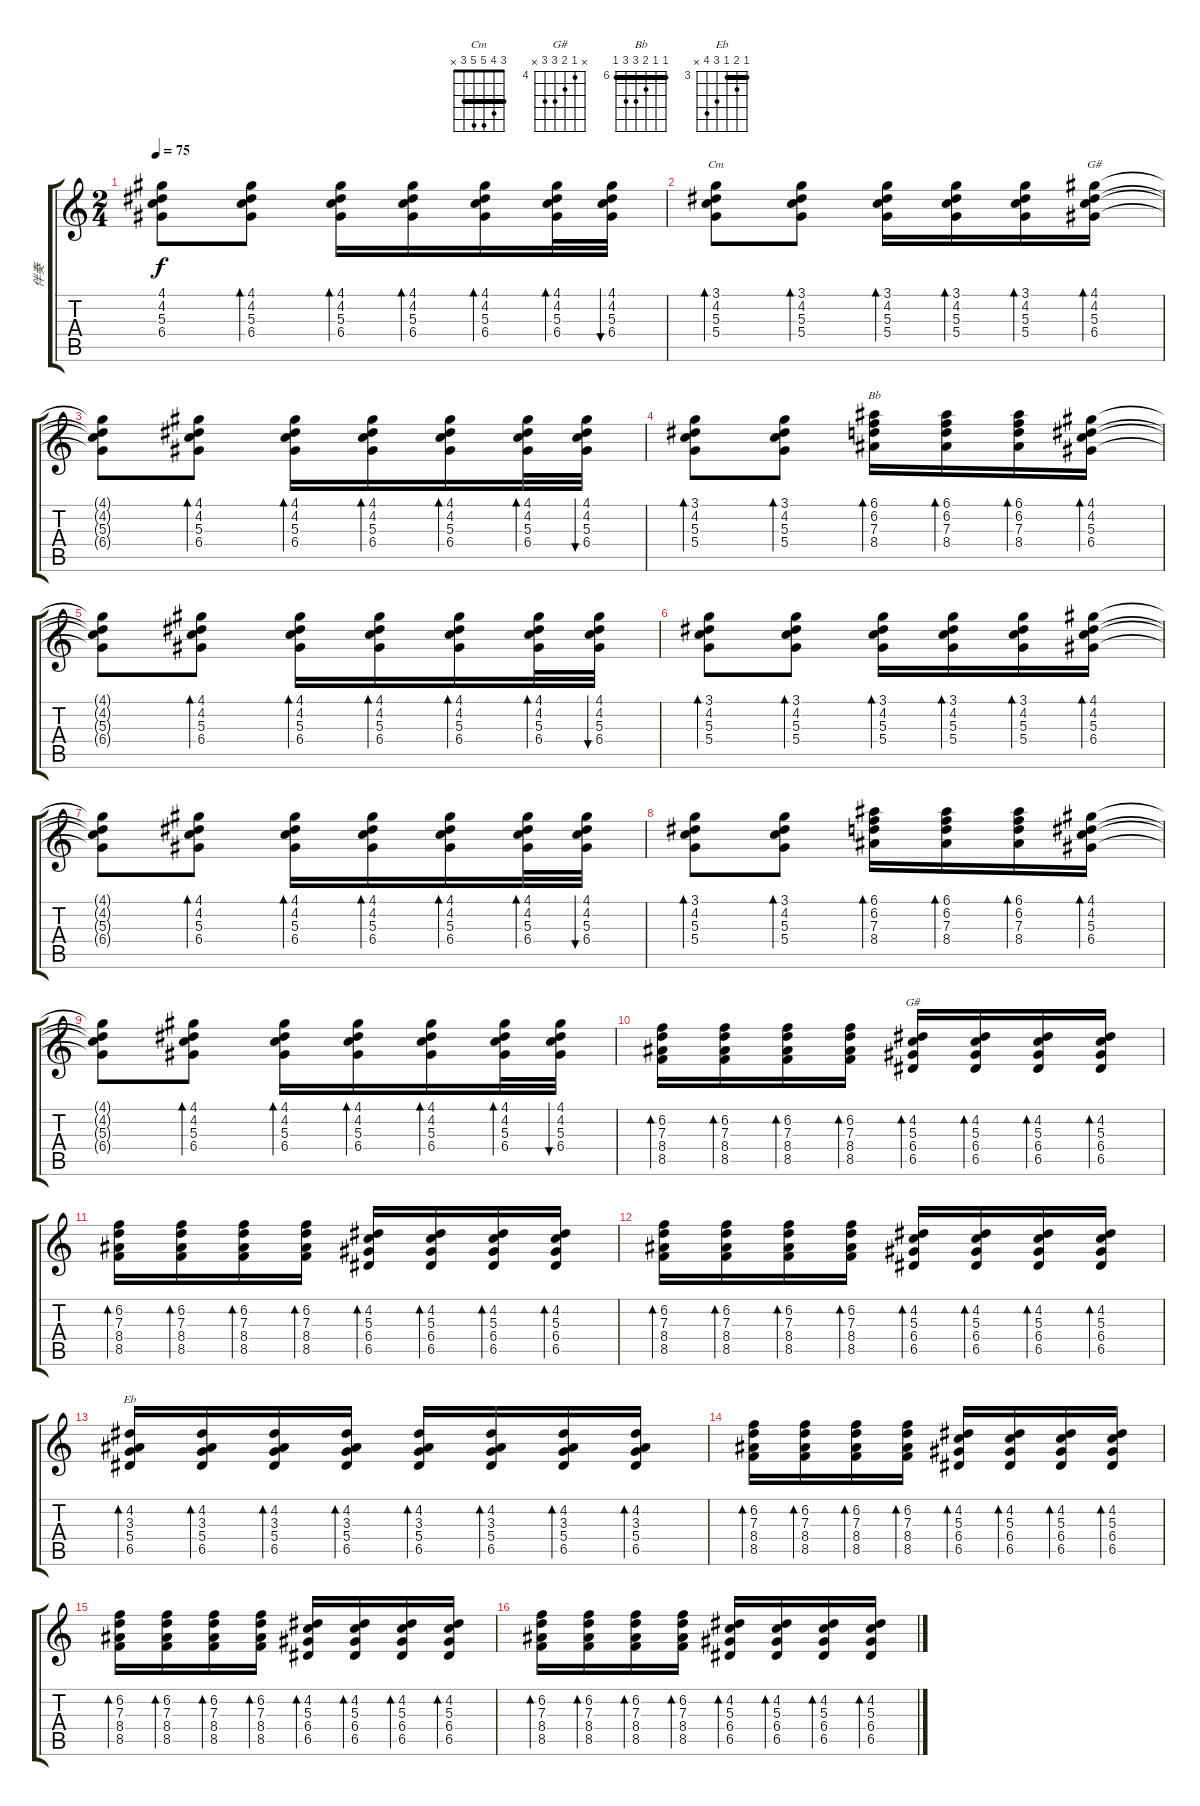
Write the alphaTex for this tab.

\track ("伴奏" "伴奏") {instrument overdrivenguitar}
\staff {score tabs}
\tuning (E4 B3 G3 D3 A2 E2) {hide}
\chord ("Cm" 3 4 5 5 3 x) {barre 3}
\chord ("G#" 4 4 5 6 6 4) {firstfret 4 barre 4}
\chord ("Bb" 6 6 7 8 8 6) {firstfret 6 barre 6}
\chord ("G#" x 4 5 6 6 x) {firstfret 4}
\chord ("Eb" 3 4 3 5 6 x) {firstfret 3 barre 3}
\ts (2 4)
\tempo 75
\clef g2
\ks c
(4.1{t} 4.2{t} 5.3{t} 6.4{t}).8{dy f} (4.1 4.2 5.3 6.4).8{bd 30} (4.1 4.2 5.3 6.4).16{bd 30} (4.1 4.2 5.3 6.4).16{bd 30} (4.1 4.2 5.3 6.4).16{bd 30} (4.1 4.2 5.3 6.4).32{bd 30} (4.1 4.2 5.3 6.4).32{bu 30} |
(3.1 4.2 5.3 5.4).8{bd 30 ch "Cm"} (3.1 4.2 5.3 5.4).8{bd 30} (3.1 4.2 5.3 5.4).16{bd 30} (3.1 4.2 5.3 5.4).16{bd 30} (3.1 4.2 5.3 5.4).16{bd 30} (4.1 4.2 5.3 6.4).16{bd 30 ch "G#"} |
(4.1{t} 4.2{t} 5.3{t} 6.4{t}).8 (4.1 4.2 5.3 6.4).8{bd 30} (4.1 4.2 5.3 6.4).16{bd 30} (4.1 4.2 5.3 6.4).16{bd 30} (4.1 4.2 5.3 6.4).16{bd 30} (4.1 4.2 5.3 6.4).32{bd 30} (4.1 4.2 5.3 6.4).32{bu 30} |
(3.1 4.2 5.3 5.4).8{bd 30} (3.1 4.2 5.3 5.4).8{bd 30} (6.1 6.2 7.3 8.4).16{bd 30 ch "Bb"} (6.1 6.2 7.3 8.4).16{bd 30} (6.1 6.2 7.3 8.4).16{bd 30} (4.1 4.2 5.3 6.4).16{bd 30} |
(4.1{t} 4.2{t} 5.3{t} 6.4{t}).8 (4.1 4.2 5.3 6.4).8{bd 30} (4.1 4.2 5.3 6.4).16{bd 30} (4.1 4.2 5.3 6.4).16{bd 30} (4.1 4.2 5.3 6.4).16{bd 30} (4.1 4.2 5.3 6.4).32{bd 30} (4.1 4.2 5.3 6.4).32{bu 30} |
(3.1 4.2 5.3 5.4).8{bd 30} (3.1 4.2 5.3 5.4).8{bd 30} (3.1 4.2 5.3 5.4).16{bd 30} (3.1 4.2 5.3 5.4).16{bd 30} (3.1 4.2 5.3 5.4).16{bd 30} (4.1 4.2 5.3 6.4).16{bd 30} |
(4.1{t} 4.2{t} 5.3{t} 6.4{t}).8 (4.1 4.2 5.3 6.4).8{bd 30} (4.1 4.2 5.3 6.4).16{bd 30} (4.1 4.2 5.3 6.4).16{bd 30} (4.1 4.2 5.3 6.4).16{bd 30} (4.1 4.2 5.3 6.4).32{bd 30} (4.1 4.2 5.3 6.4).32{bu 30} |
(3.1 4.2 5.3 5.4).8{bd 30} (3.1 4.2 5.3 5.4).8{bd 30} (6.1 6.2 7.3 8.4).16{bd 30} (6.1 6.2 7.3 8.4).16{bd 30} (6.1 6.2 7.3 8.4).16{bd 30} (4.1 4.2 5.3 6.4).16{bd 30} |
(4.1{t} 4.2{t} 5.3{t} 6.4{t}).8 (4.1 4.2 5.3 6.4).8{bd 30} (4.1 4.2 5.3 6.4).16{bd 30} (4.1 4.2 5.3 6.4).16{bd 30} (4.1 4.2 5.3 6.4).16{bd 30} (4.1 4.2 5.3 6.4).32{bd 30} (4.1 4.2 5.3 6.4).32{bu 30} |
(6.2 7.3 8.4 8.5).16{bd 30} (6.2 7.3 8.4 8.5).16{bd 30} (6.2 7.3 8.4 8.5).16{bd 30} (6.2 7.3 8.4 8.5).16{bd 30} (4.2 5.3 6.4 6.5).16{bd 30 ch "G#"} (4.2 5.3 6.4 6.5).16{bd 30} (4.2 5.3 6.4 6.5).16{bd 30} (4.2 5.3 6.4 6.5).16{bd 30} |
(6.2 7.3 8.4 8.5).16{bd 30} (6.2 7.3 8.4 8.5).16{bd 30} (6.2 7.3 8.4 8.5).16{bd 30} (6.2 7.3 8.4 8.5).16{bd 30} (4.2 5.3 6.4 6.5).16{bd 30} (4.2 5.3 6.4 6.5).16{bd 30} (4.2 5.3 6.4 6.5).16{bd 30} (4.2 5.3 6.4 6.5).16{bd 30} |
(6.2 7.3 8.4 8.5).16{bd 30} (6.2 7.3 8.4 8.5).16{bd 30} (6.2 7.3 8.4 8.5).16{bd 30} (6.2 7.3 8.4 8.5).16{bd 30} (4.2 5.3 6.4 6.5).16{bd 30} (4.2 5.3 6.4 6.5).16{bd 30} (4.2 5.3 6.4 6.5).16{bd 30} (4.2 5.3 6.4 6.5).16{bd 30} |
(4.2 3.3 5.4 6.5).16{bd 30 ch "Eb"} (4.2 3.3 5.4 6.5).16{bd 30} (4.2 3.3 5.4 6.5).16{bd 30} (4.2 3.3 5.4 6.5).16{bd 30} (4.2 3.3 5.4 6.5).16{bd 30} (4.2 3.3 5.4 6.5).16{bd 30} (4.2 3.3 5.4 6.5).16{bd 30} (4.2 3.3 5.4 6.5).16{bd 30} |
(6.2 7.3 8.4 8.5).16{bd 30} (6.2 7.3 8.4 8.5).16{bd 30} (6.2 7.3 8.4 8.5).16{bd 30} (6.2 7.3 8.4 8.5).16{bd 30} (4.2 5.3 6.4 6.5).16{bd 30} (4.2 5.3 6.4 6.5).16{bd 30} (4.2 5.3 6.4 6.5).16{bd 30} (4.2 5.3 6.4 6.5).16{bd 30} |
(6.2 7.3 8.4 8.5).16{bd 30} (6.2 7.3 8.4 8.5).16{bd 30} (6.2 7.3 8.4 8.5).16{bd 30} (6.2 7.3 8.4 8.5).16{bd 30} (4.2 5.3 6.4 6.5).16{bd 30} (4.2 5.3 6.4 6.5).16{bd 30} (4.2 5.3 6.4 6.5).16{bd 30} (4.2 5.3 6.4 6.5).16{bd 30} |
(6.2 7.3 8.4 8.5).16{bd 30} (6.2 7.3 8.4 8.5).16{bd 30} (6.2 7.3 8.4 8.5).16{bd 30} (6.2 7.3 8.4 8.5).16{bd 30} (4.2 5.3 6.4 6.5).16{bd 30} (4.2 5.3 6.4 6.5).16{bd 30} (4.2 5.3 6.4 6.5).16{bd 30} (4.2 5.3 6.4 6.5).16{bd 30}
